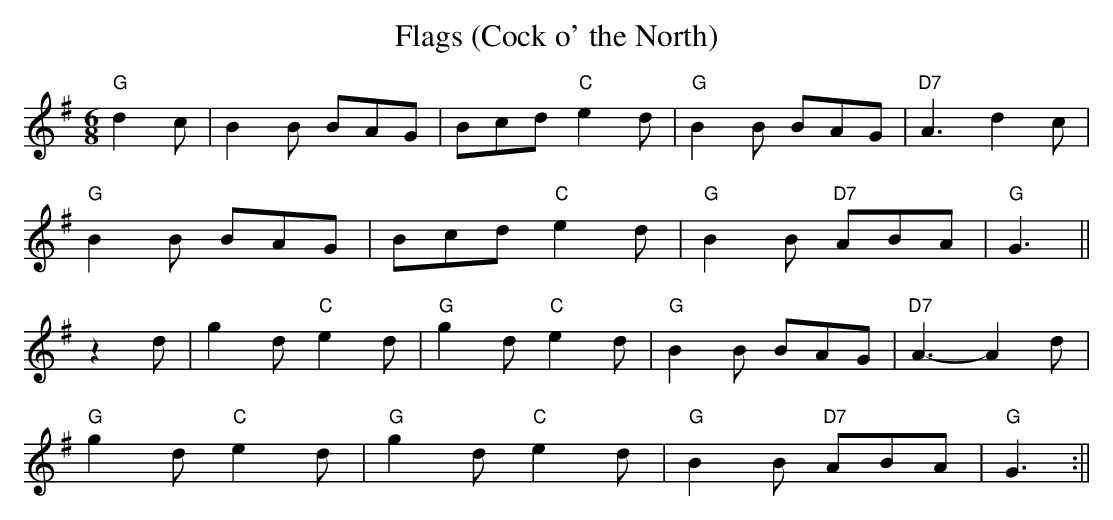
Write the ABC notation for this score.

X:1
T:Flags (Cock o' the North)
M:6/8
L:1/8
K:G
"G"d2c|B2B BAG|Bcd"C"e2d|"G"B2B BAG|"D7"A3d2c|
"G"B2B BAG|Bcd"C"e2d|"G"B2B "D7"ABA|"G"G3||
z2d|g2d "C"e2d|"G"g2d "C"e2d|"G"B2B BAG|"D7"A3-A2d|
"G"g2d "C"e2d|"G"g2d "C"e2d|"G"B2B "D7"ABA|"G"G3:||
